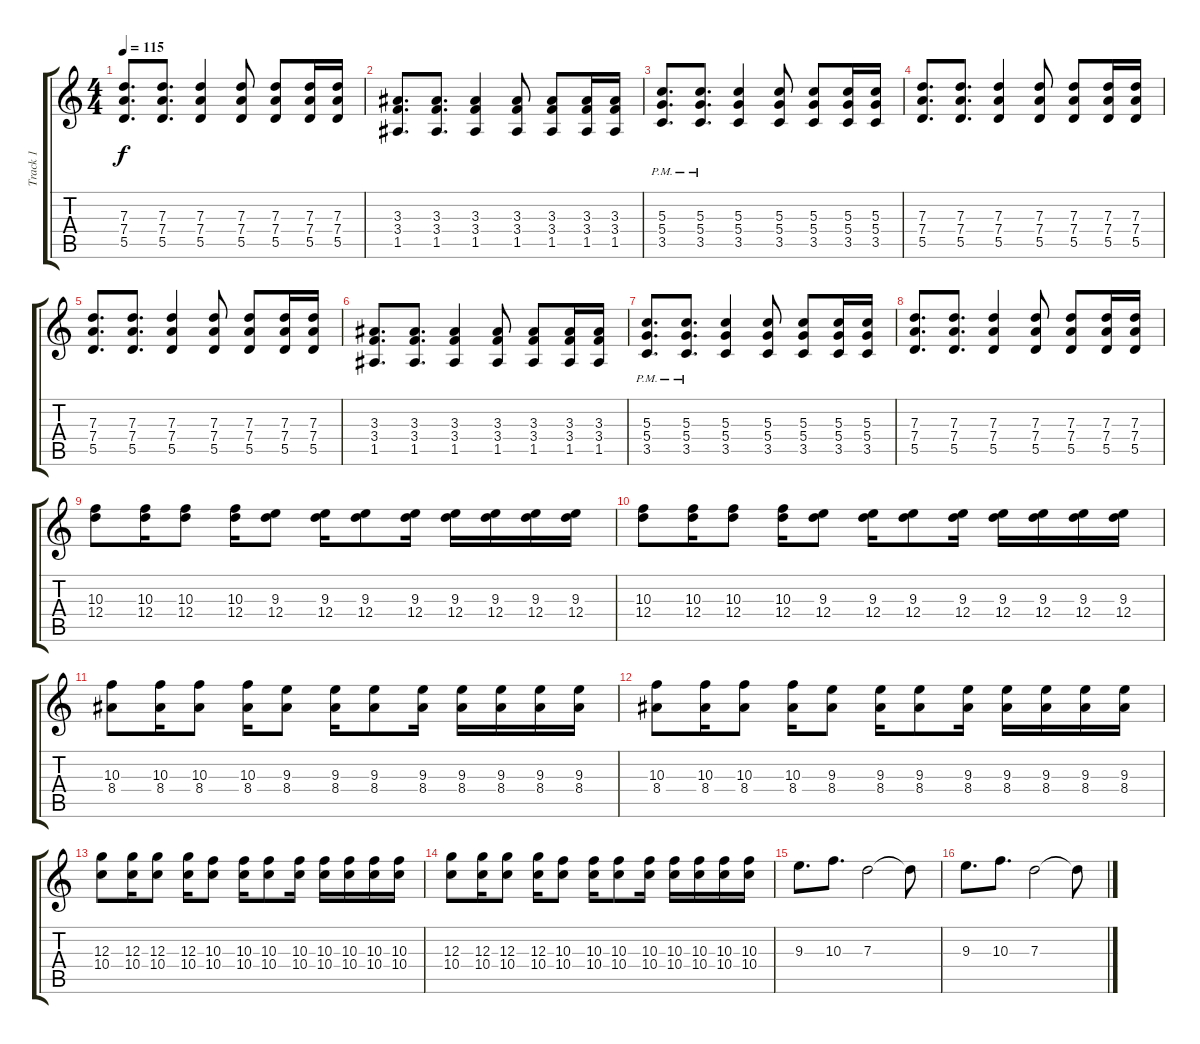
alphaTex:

\track ("Track 1" "Track 1") {instrument electricguitarjazz}
\staff {score tabs}
\tuning (E4 B3 G3 D3 A2 D2) {hide}
\ts (4 4)
\tempo 115
\clef g2
\ks c
(7.3 7.4 5.5).8{d dy f instrument distortionguitar} (7.3 7.4 5.5).8{d} (7.3 7.4 5.5).4 (7.3 7.4 5.5).8 (7.3 7.4 5.5).8 (7.3 7.4 5.5).16 (7.3 7.4 5.5).16 |
(3.3 3.4 1.5).8{d} (3.3 3.4 1.5).8{d} (3.3 3.4 1.5).4 (3.3 3.4 1.5).8 (3.3 3.4 1.5).8 (3.3 3.4 1.5).16 (3.3 3.4 1.5).16 |
(5.3{pm} 5.4{pm} 3.5{pm}).8{d} (5.3{pm} 5.4{pm} 3.5{pm}).8{d} (5.3 5.4 3.5).4 (5.3 5.4 3.5).8 (5.3 5.4 3.5).8 (5.3 5.4 3.5).16 (5.3 5.4 3.5).16 |
(7.3 7.4 5.5).8{d} (7.3 7.4 5.5).8{d} (7.3 7.4 5.5).4 (7.3 7.4 5.5).8 (7.3 7.4 5.5).8 (7.3 7.4 5.5).16 (7.3 7.4 5.5).16 |
(7.3 7.4 5.5).8{d} (7.3 7.4 5.5).8{d} (7.3 7.4 5.5).4 (7.3 7.4 5.5).8 (7.3 7.4 5.5).8 (7.3 7.4 5.5).16 (7.3 7.4 5.5).16 |
(3.3 3.4 1.5).8{d} (3.3 3.4 1.5).8{d} (3.3 3.4 1.5).4 (3.3 3.4 1.5).8 (3.3 3.4 1.5).8 (3.3 3.4 1.5).16 (3.3 3.4 1.5).16 |
(5.3{pm} 5.4{pm} 3.5{pm}).8{d} (5.3{pm} 5.4{pm} 3.5{pm}).8{d} (5.3 5.4 3.5).4 (5.3 5.4 3.5).8 (5.3 5.4 3.5).8 (5.3 5.4 3.5).16 (5.3 5.4 3.5).16 |
(7.3 7.4 5.5).8{d} (7.3 7.4 5.5).8{d} (7.3 7.4 5.5).4 (7.3 7.4 5.5).8 (7.3 7.4 5.5).8 (7.3 7.4 5.5).16 (7.3 7.4 5.5).16 |
(10.3 12.4).8{instrument electricguitarjazz} (10.3 12.4).16 (10.3 12.4).8 (10.3 12.4).16 (9.3 12.4).8 (9.3 12.4).16 (9.3 12.4).8 (9.3 12.4).16 (9.3 12.4).16 (9.3 12.4).16 (9.3 12.4).16 (9.3 12.4).16 |
(10.3 12.4).8 (10.3 12.4).16 (10.3 12.4).8 (10.3 12.4).16 (9.3 12.4).8 (9.3 12.4).16 (9.3 12.4).8 (9.3 12.4).16 (9.3 12.4).16 (9.3 12.4).16 (9.3 12.4).16 (9.3 12.4).16 |
(10.3 8.4).8 (10.3 8.4).16 (10.3 8.4).8 (10.3 8.4).16 (9.3 8.4).8 (9.3 8.4).16 (9.3 8.4).8 (9.3 8.4).16 (9.3 8.4).16 (9.3 8.4).16 (9.3 8.4).16 (9.3 8.4).16 |
(10.3 8.4).8 (10.3 8.4).16 (10.3 8.4).8 (10.3 8.4).16 (9.3 8.4).8 (9.3 8.4).16 (9.3 8.4).8 (9.3 8.4).16 (9.3 8.4).16 (9.3 8.4).16 (9.3 8.4).16 (9.3 8.4).16 |
(12.3 10.4).8 (12.3 10.4).16 (12.3 10.4).8 (12.3 10.4).16 (10.3 10.4).8 (10.3 10.4).16 (10.3 10.4).8 (10.3 10.4).16 (10.3 10.4).16 (10.3 10.4).16 (10.3 10.4).16 (10.3 10.4).16 |
(12.3 10.4).8 (12.3 10.4).16 (12.3 10.4).8 (12.3 10.4).16 (10.3 10.4).8 (10.3 10.4).16 (10.3 10.4).8 (10.3 10.4).16 (10.3 10.4).16 (10.3 10.4).16 (10.3 10.4).16 (10.3 10.4).16 |
9.3.8{d} 10.3.8{d} 7.3.2 7.3{t}.8 |
9.3.8{d} 10.3.8{d} 7.3.2 7.3{t}.8
